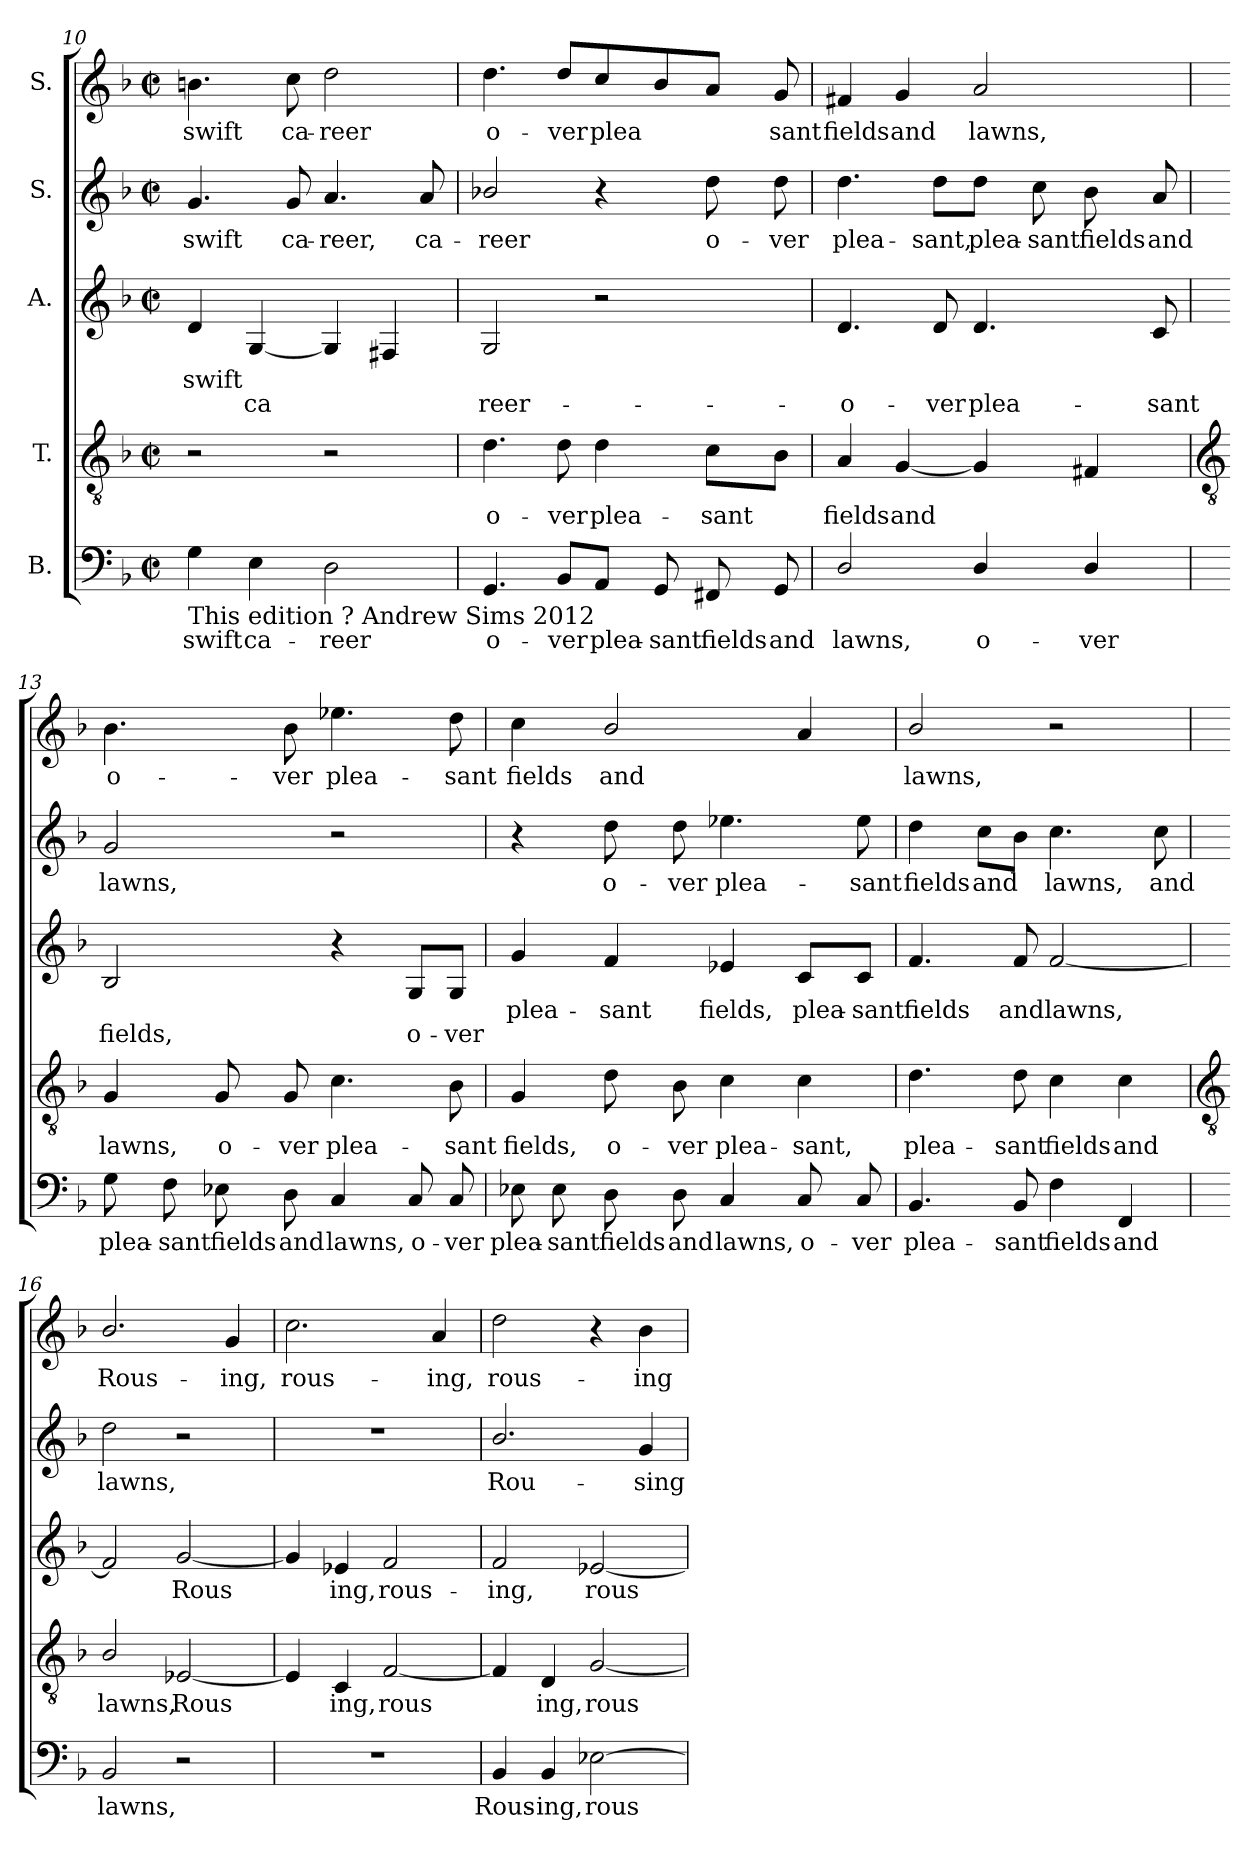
**kern	**text	**kern	**text	**kern	**text	**text	**kern	**text	**kern	**text
*part5	*part5	*part4	*part4	*part3	*part3	*part3	*part2	*part2	*part1	*part1
*staff5	*staff5	*staff4	*staff4	*staff3	*staff3	*staff3	*staff2	*staff2	*staff1	*staff1
*I"B.	*	*I"T.	*	*I"A.	*	*	*I"S.	*	*I"S.	*
!!LO:LB:g=z
*clefF4	*	*clefGv2	*	*clefG2	*	*	*clefG2	*	*clefG2	*
*k[b-]	*	*k[b-]	*	*k[b-]	*	*	*k[b-]	*	*k[b-]	*
*F:	*	*F:	*	*F:	*	*	*F:	*	*F:	*
*M2/2	*	*M2/2	*	*M2/2	*	*	*M2/2	*	*M2/2	*
*met(c|)	*	*met(c|)	*	*met(c|)	*	*	*met(c|)	*	*met(c|)	*
=10	=10	=10	=10	=10	=10	=10	=10	=10	=10	=10
!LO:TX:b:t=This edition ? Andrew Sims 2012	!	!	!	!	!	!	!	!	!	!
!	!LO:LY:b	!	!	!	!LO:LY:b	!	!	!LO:LY:b	!	!LO:LY:b
4G	swift	2r	.	4d	swift	.	4.g	swift	4.bn	swift
!	!LO:LY:b	!	!	!	!	!LO:LY:b	!	!	!	!
4E	ca-	.	.	[4G	.	ca	.	.	.	.
!	!	!	!	!	!	!	!	!LO:LY:b	!	!LO:LY:b
.	.	.	.	.	.	.	8g	ca-	8cc	ca-
!	!LO:LY:b	!	!	!	!	!	!	!LO:LY:b	!	!LO:LY:b
2D	-reer	2r	.	4G]	.	.	4.a	-reer,	2dd	-reer
.	.	.	.	4F#X	.	.	.	.	.	.
!	!	!	!	!	!	!	!	!LO:LY:b	!	!
.	.	.	.	.	.	.	8a	ca-	.	.
=11	=11	=11	=11	=11	=11	=11	=11	=11	=11	=11
!	!LO:LY:b	!	!LO:LY:b	!	!	!LO:LY:b	!	!LO:LY:b	!	!LO:LY:b
4.GG	o-	4.d	o-	2G	.	reer-	2b-X/	-reer	4.dd	o-
!	!LO:LY:b	!	!LO:LY:b	!	!	!	!	!	!	!LO:LY:b
8BB-L	-ver	8d	-ver	.	.	.	.	.	8ddL	-ver
!	!LO:LY:b	!	!LO:LY:b	!	!	!	!	!	!	!LO:LY:b
8AAJ	plea-	4d	plea-	2r	.	.	4r	.	8cc/	plea
!	!LO:LY:b	!	!	!	!	!	!	!	!	!
8GG	-sant	.	.	.	.	.	.	.	8b-/	.
!	!LO:LY:b	!	!LO:LY:b	!	!	!	!	!LO:LY:b	!	!
8FF#X	fields	8cL	-sant	.	.	.	8dd	o-	8a/J	.
!	!LO:LY:b	!	!	!	!	!	!	!LO:LY:b	!	!LO:LY:b
8GG	and	8B-J	.	.	.	.	8dd	-ver	8g	sant
=12	=12	=12	=12	=12	=12	=12	=12	=12	=12	=12
!	!LO:LY:b	!	!LO:LY:b	!	!	!LO:LY:b	!	!LO:LY:b	!	!LO:LY:b
2D/	lawns,	4A	fields	4.d	.	-o-	4.dd	plea-	4f#X	fields
!	!	!	!LO:LY:b	!	!	!	!	!	!	!LO:LY:b
.	.	[4G	and	.	.	.	.	.	4g	and
!	!	!	!	!	!	!LO:LY:b	!	!LO:LY:b	!	!
.	.	.	.	8d	.	-ver	8ddL	-sant,	.	.
!	!LO:LY:b	!	!	!	!	!LO:LY:b	!	!LO:LY:b	!	!LO:LY:b
4D/	o-	4G]	.	4.d	.	plea-	8ddJ	plea-	2a	lawns,
!	!	!	!	!	!	!	!	!LO:LY:b	!	!
.	.	.	.	.	.	.	8cc	-sant	.	.
!	!LO:LY:b	!	!	!	!	!	!	!LO:LY:b	!	!
4D/	-ver	4F#X	.	.	.	.	8b-	fields	.	.
!	!	!	!	!	!	!LO:LY:b	!	!LO:LY:b	!	!
.	.	.	.	8c	.	-sant	8a	and	.	.
!!LO:LB:g=z
=13	=13	=13	=13	=13	=13	=13	=13	=13	=13	=13
*	*	*clefGv2	*	*	*	*	*	*	*	*
!	!LO:LY:b	!	!LO:LY:b	!	!	!LO:LY:b	!	!LO:LY:b	!	!LO:LY:b
8G	plea-	4G	lawns,	2B-	.	fields,	2g	lawns,	4.b-	o-
!	!LO:LY:b	!	!	!	!	!	!	!	!	!
8F	-sant	.	.	.	.	.	.	.	.	.
!	!LO:LY:b	!	!LO:LY:b	!	!	!	!	!	!	!
8E-X	fields	8G	o-	.	.	.	.	.	.	.
!	!LO:LY:b	!	!LO:LY:b	!	!	!	!	!	!	!LO:LY:b
8D	and	8G	-ver	.	.	.	.	.	8b-	-ver
!	!LO:LY:b	!	!LO:LY:b	!	!	!	!	!	!	!LO:LY:b
4C	lawns,	4.c	plea-	4r	.	.	2r	.	4.ee-X	plea-
!	!LO:LY:b	!	!	!	!	!LO:LY:b	!	!	!	!
8C	o-	.	.	8G/L	.	o-	.	.	.	.
!	!LO:LY:b	!	!LO:LY:b	!	!	!LO:LY:b	!	!	!	!LO:LY:b
8C	-ver	8B-	-sant	8G/J	.	-ver	.	.	8dd	-sant
=14	=14	=14	=14	=14	=14	=14	=14	=14	=14	=14
!	!LO:LY:b	!	!LO:LY:b	!	!LO:LY:b	!	!	!	!	!LO:LY:b
8E-X	plea-	4G	fields,	4g	plea-	.	4r	.	4cc	fields
!	!LO:LY:b	!	!	!	!	!	!	!	!	!
8E-	-sant	.	.	.	.	.	.	.	.	.
!	!LO:LY:b	!	!LO:LY:b	!	!LO:LY:b	!	!	!LO:LY:b	!	!LO:LY:b
8D	fields	8d	o-	4f	-sant	.	8dd	o-	2b-/	and
!	!LO:LY:b	!	!LO:LY:b	!	!	!	!	!LO:LY:b	!	!
8D	and	8B-	-ver	.	.	.	8dd	-ver	.	.
!	!LO:LY:b	!	!LO:LY:b	!	!LO:LY:b	!	!	!LO:LY:b	!	!
4C	lawns,	4c	plea-	4e-X	fields,	.	4.ee-X	plea-	.	.
!	!LO:LY:b	!	!LO:LY:b	!	!LO:LY:b	!	!	!	!	!
8C	o-	4c	-sant,	8c/L	plea-	.	.	.	4a/	.
!	!LO:LY:b	!	!	!	!LO:LY:b	!	!	!LO:LY:b	!	!
8C	-ver	.	.	8c/J	-sant	.	8ee-	-sant	.	.
=15	=15	=15	=15	=15	=15	=15	=15	=15	=15	=15
!	!LO:LY:b	!	!LO:LY:b	!	!LO:LY:b	!	!	!LO:LY:b	!	!LO:LY:b
4.BB-	plea-	4.d	plea-	4.f	fields	.	4dd	fields	2b-/	lawns,
!	!	!	!	!	!	!	!	!LO:LY:b	!	!
.	.	.	.	.	.	.	8ccL	and	.	.
!	!LO:LY:b	!	!LO:LY:b	!	!LO:LY:b	!	!	!	!	!
8BB-	-sant	8d	-sant	8f	and	.	8b-J	.	.	.
!	!LO:LY:b	!	!LO:LY:b	!	!LO:LY:b	!	!	!LO:LY:b	!	!
4F	fields	4c	fields	[2f	lawns,	.	4.cc	lawns,	2r	.
!	!LO:LY:b	!	!LO:LY:b	!	!	!	!	!	!	!
4FF	and	4c	and	.	.	.	.	.	.	.
!	!	!	!	!	!	!	!	!LO:LY:b	!	!
.	.	.	.	.	.	.	8cc	and	.	.
!!LO:LB:g=z
=16	=16	=16	=16	=16	=16	=16	=16	=16	=16	=16
*	*	*clefGv2	*	*	*	*	*	*	*	*
!	!LO:LY:b	!	!LO:LY:b	!	!	!	!	!LO:LY:b	!	!LO:LY:b
2BB-	lawns,	2B-/	lawns,	2f]	.	.	2dd	lawns,	2.b-/	Rous-
!	!	!	!LO:LY:b	!	!LO:LY:b	!	!	!	!	!
2r	.	[2E-X	Rous	[2g	Rous	.	2r	.	.	.
!	!	!	!	!	!	!	!	!	!	!LO:LY:b
.	.	.	.	.	.	.	.	.	4g	-ing,
=17	=17	=17	=17	=17	=17	=17	=17	=17	=17	=17
!	!	!	!	!	!	!	!	!	!	!LO:LY:b
1r	.	4E-]	.	4g]	.	.	1r	.	2.cc	rous-
!	!	!	!LO:LY:b	!	!LO:LY:b	!	!	!	!	!
.	.	4C	ing,	4e-X	ing,	.	.	.	.	.
!	!	!	!LO:LY:b	!	!LO:LY:b	!	!	!	!	!
.	.	[2F	rous	2f	rous-	.	.	.	.	.
!	!	!	!	!	!	!	!	!	!	!LO:LY:b
.	.	.	.	.	.	.	.	.	4a	-ing,
=18	=18	=18	=18	=18	=18	=18	=18	=18	=18	=18
!	!LO:LY:b	!	!	!	!LO:LY:b	!	!	!LO:LY:b	!	!LO:LY:b
4BB-	Rous-	4F]	.	2f	-ing,	.	2.b-/	Rou-	2dd	rous-
!	!LO:LY:b	!	!LO:LY:b	!	!	!	!	!	!	!
4BB-	-ing,	4D	ing,	.	.	.	.	.	.	.
!	!LO:LY:b	!	!LO:LY:b	!	!LO:LY:b	!	!	!	!	!
[2E-X	rous	[2G	rous	[2e-X	rous-	.	.	.	4r	.
!	!	!	!	!	!	!	!	!LO:LY:b	!	!LO:LY:b
.	.	.	.	.	.	.	4g	-sing	4b-	-ing
=	=	=	=	=	=	=	=	=	=	=
*-	*-	*-	*-	*-	*-	*-	*-	*-	*-	*-
